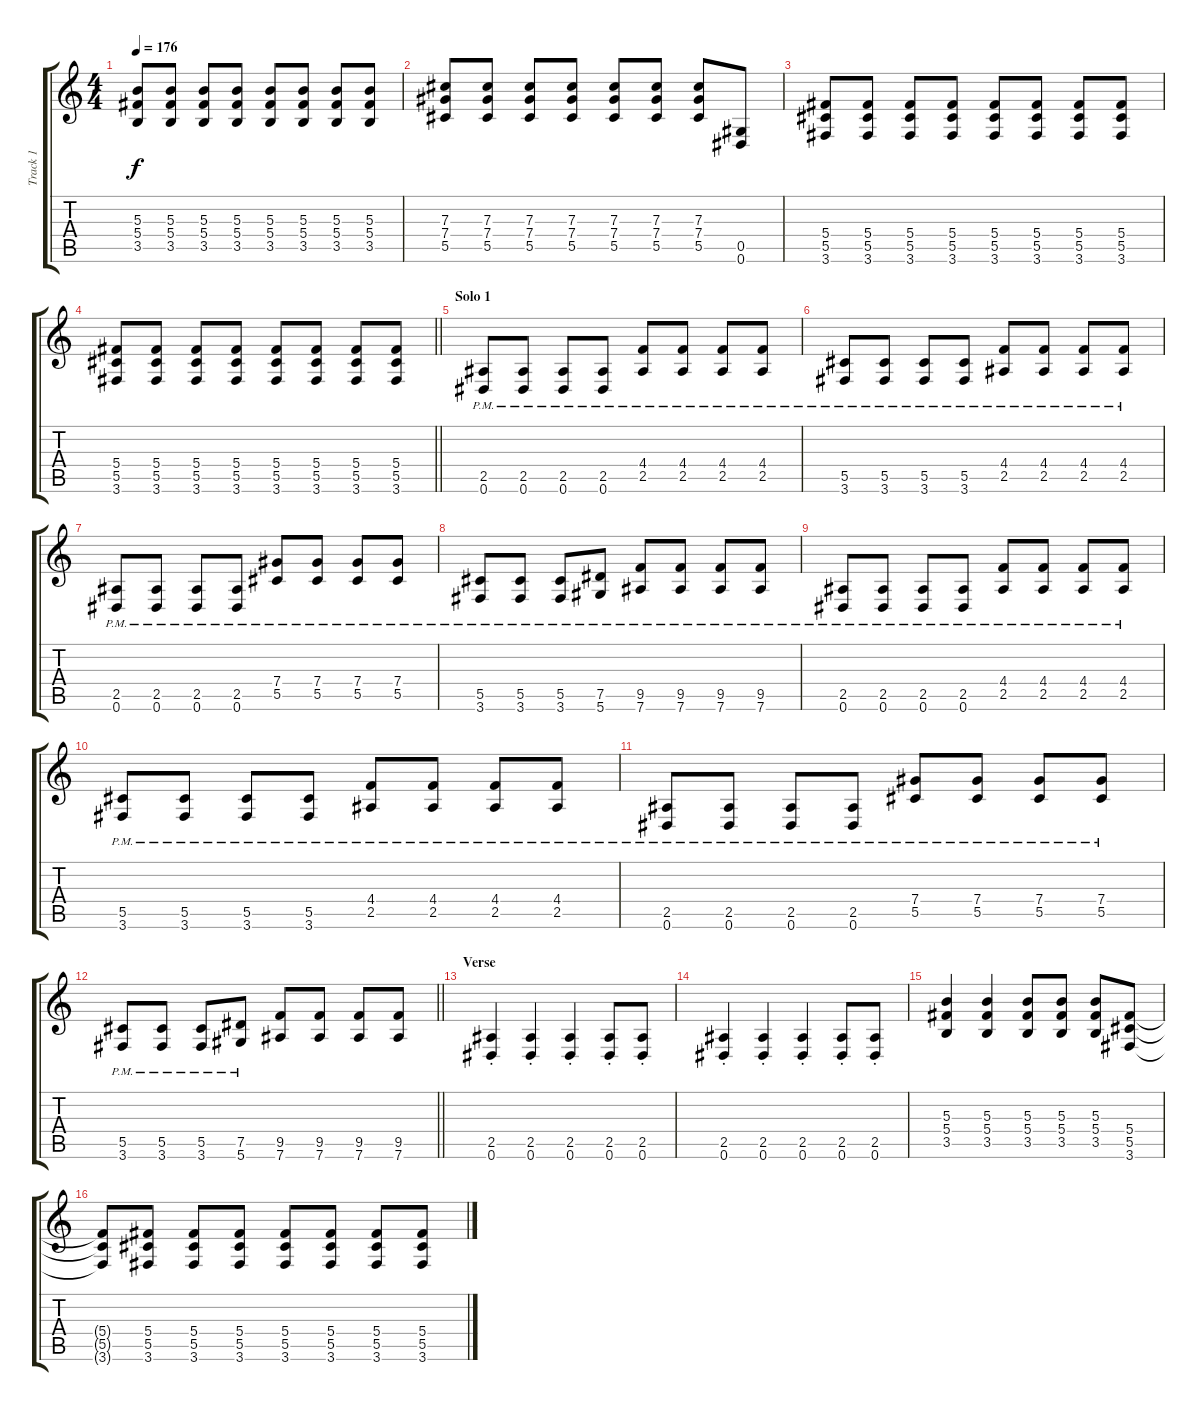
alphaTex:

\track ("Track 1" "Track 1") {instrument distortionguitar}
\staff {score tabs}
\tuning (Eb4 Bb3 Gb3 Db3 Ab2 Eb2) {hide}
\ts (4 4)
\tempo 176
\clef g2
\ks c
(5.3 5.4 3.5).8{dy f} (5.3 5.4 3.5).8 (5.3 5.4 3.5).8 (5.3 5.4 3.5).8 (5.3 5.4 3.5).8 (5.3 5.4 3.5).8 (5.3 5.4 3.5).8 (5.3 5.4 3.5).8 |
(7.3 7.4 5.5).8 (7.3 7.4 5.5).8 (7.3 7.4 5.5).8 (7.3 7.4 5.5).8 (7.3 7.4 5.5).8 (7.3 7.4 5.5).8 (7.3 7.4 5.5).8 (0.5 0.6).8 |
(5.4 5.5 3.6).8 (5.4 5.5 3.6).8 (5.4 5.5 3.6).8 (5.4 5.5 3.6).8 (5.4 5.5 3.6).8 (5.4 5.5 3.6).8 (5.4 5.5 3.6).8 (5.4 5.5 3.6).8 |
\barLineRight lightlight
(5.4 5.5 3.6).8 (5.4 5.5 3.6).8 (5.4 5.5 3.6).8 (5.4 5.5 3.6).8 (5.4 5.5 3.6).8 (5.4 5.5 3.6).8 (5.4 5.5 3.6).8 (5.4 5.5 3.6).8 |
\section ("" "Solo 1")
(2.5{pm} 0.6{pm}).8 (2.5{pm} 0.6{pm}).8 (2.5{pm} 0.6{pm}).8 (2.5{pm} 0.6{pm}).8 (4.4{pm} 2.5{pm}).8 (4.4{pm} 2.5{pm}).8 (4.4{pm} 2.5{pm}).8 (4.4{pm} 2.5{pm}).8 |
(5.5{pm} 3.6{pm}).8 (5.5{pm} 3.6{pm}).8 (5.5{pm} 3.6{pm}).8 (5.5{pm} 3.6{pm}).8 (4.4{pm} 2.5{pm}).8 (4.4{pm} 2.5{pm}).8 (4.4{pm} 2.5{pm}).8 (4.4{pm} 2.5{pm}).8 |
(2.5{pm} 0.6{pm}).8 (2.5{pm} 0.6{pm}).8 (2.5{pm} 0.6{pm}).8 (2.5{pm} 0.6{pm}).8 (7.4{pm} 5.5{pm}).8 (7.4{pm} 5.5{pm}).8 (7.4{pm} 5.5{pm}).8 (7.4{pm} 5.5{pm}).8 |
(5.5{pm} 3.6{pm}).8 (5.5{pm} 3.6{pm}).8 (5.5{pm} 3.6{pm}).8 (7.5{pm} 5.6{pm}).8 (9.5{pm} 7.6{pm}).8 (9.5{pm} 7.6{pm}).8 (9.5{pm} 7.6{pm}).8 (9.5{pm} 7.6{pm}).8 |
(2.5{pm} 0.6{pm}).8 (2.5{pm} 0.6{pm}).8 (2.5{pm} 0.6{pm}).8 (2.5{pm} 0.6{pm}).8 (4.4{pm} 2.5{pm}).8 (4.4{pm} 2.5{pm}).8 (4.4{pm} 2.5{pm}).8 (4.4{pm} 2.5{pm}).8 |
(5.5{pm} 3.6{pm}).8 (5.5{pm} 3.6{pm}).8 (5.5{pm} 3.6{pm}).8 (5.5{pm} 3.6{pm}).8 (4.4{pm} 2.5{pm}).8 (4.4{pm} 2.5{pm}).8 (4.4{pm} 2.5{pm}).8 (4.4{pm} 2.5{pm}).8 |
(2.5{pm} 0.6{pm}).8 (2.5{pm} 0.6{pm}).8 (2.5{pm} 0.6{pm}).8 (2.5{pm} 0.6{pm}).8 (7.4{pm} 5.5{pm}).8 (7.4{pm} 5.5{pm}).8 (7.4{pm} 5.5{pm}).8 (7.4{pm} 5.5{pm}).8 |
\barLineRight lightlight
(5.5{pm} 3.6{pm}).8 (5.5{pm} 3.6{pm}).8 (5.5{pm} 3.6{pm}).8 (7.5{pm} 5.6{pm}).8 (9.5 7.6).8 (9.5 7.6).8 (9.5 7.6).8 (9.5 7.6).8 |
\section ("" "Verse")
(2.5{st} 0.6{st}).4 (2.5{st} 0.6{st}).4 (2.5{st} 0.6{st}).4 (2.5{st} 0.6{st}).8 (2.5{st} 0.6{st}).8 |
(2.5{st} 0.6{st}).4 (2.5{st} 0.6{st}).4 (2.5{st} 0.6{st}).4 (2.5{st} 0.6{st}).8 (2.5{st} 0.6{st}).8 |
(5.3 5.4 3.5).4 (5.3 5.4 3.5).4 (5.3 5.4 3.5).8 (5.3 5.4 3.5).8 (5.3 5.4 3.5).8 (5.4 5.5 3.6).8 |
(5.4{t} 5.5{t} 3.6{t}).8 (5.4 5.5 3.6).8 (5.4 5.5 3.6).8 (5.4 5.5 3.6).8 (5.4 5.5 3.6).8 (5.4 5.5 3.6).8 (5.4 5.5 3.6).8 (5.4 5.5 3.6).8
